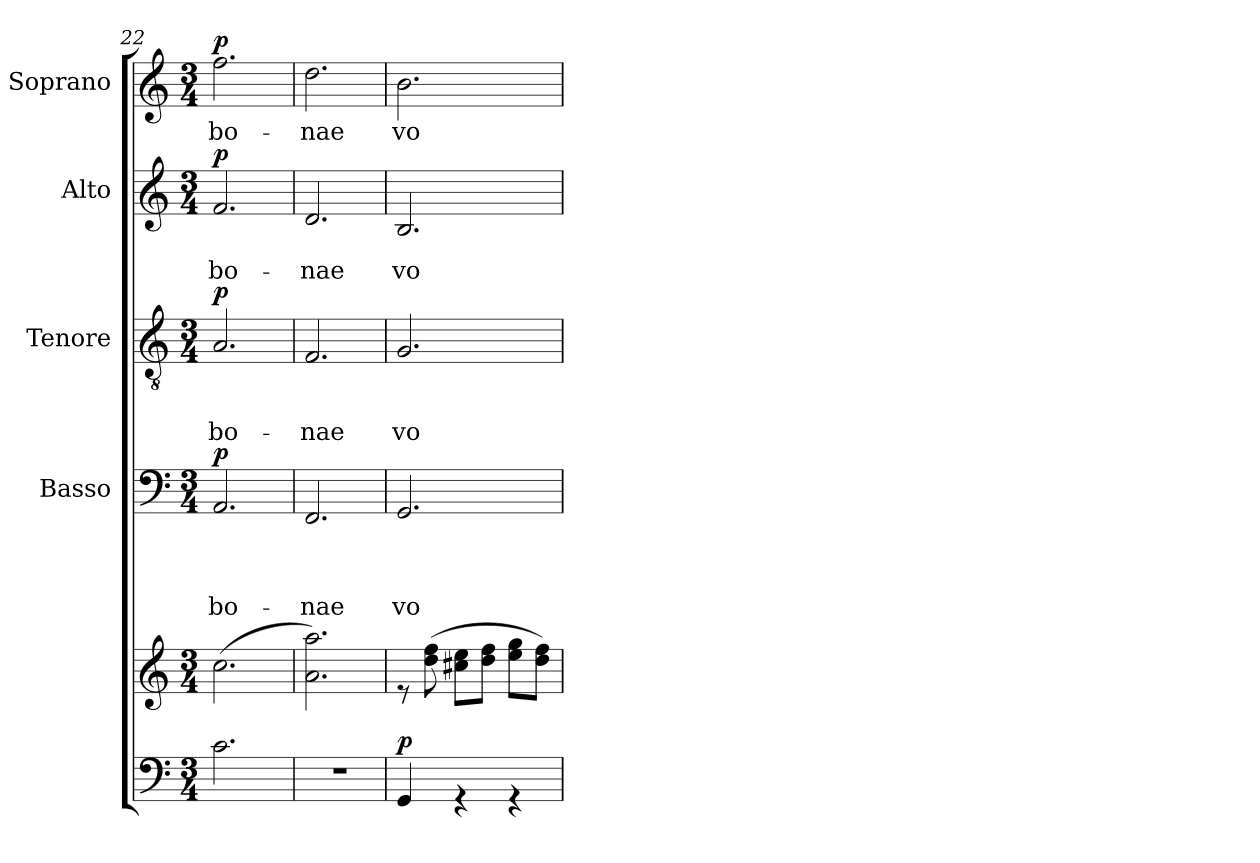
**kern	**dynam	**kern	**kern	**text	**text	**text	**text	**dynam	**kern	**text	**text	**text	**dynam	**kern	**text	**text	**dynam	**kern	**text	**dynam
*part6	*part6	*part5	*part4	*part4	*part4	*part4	*part4	*part4	*part3	*part3	*part3	*part3	*part3	*part2	*part2	*part2	*part2	*part1	*part1	*part1
*staff6	*staff6	*staff5	*staff4	*staff4	*staff4	*staff4	*staff4	*staff4	*staff3	*staff3	*staff3	*staff3	*staff3	*staff2	*staff2	*staff2	*staff2	*staff1	*staff1	*staff1
*	*	*	*I"Basso	*	*	*	*	*	*I"Tenore	*	*	*	*	*I"Alto	*	*	*	*I"Soprano	*	*
*clefF4	*	*clefG2	*clefF4	*	*	*	*	*	*clefGv2	*	*	*	*	*clefG2	*	*	*	*clefG2	*	*
*k[]	*	*k[]	*k[]	*	*	*	*	*	*k[]	*	*	*	*	*k[]	*	*	*	*k[]	*	*
*C:	*	*C:	*C:	*	*	*	*	*	*C:	*	*	*	*	*C:	*	*	*	*C:	*	*
*M3/4	*	*M3/4	*M3/4	*	*	*	*	*	*M3/4	*	*	*	*	*M3/4	*	*	*	*M3/4	*	*
=22	=22	=22	=22	=22	=22	=22	=22	=22	=22	=22	=22	=22	=22	=22	=22	=22	=22	=22	=22	=22
!	!	!	!	!	!	!	!LO:LY:b	!LO:DY:a	!	!	!	!LO:LY:b	!LO:DY:a	!	!	!LO:LY:b	!LO:DY:a	!	!LO:LY:b	!LO:DY:a
2.c\	.	(>2.cc\	2.AA/	.	.	.	bo-	p	2.A/	.	.	bo-	p	2.f/	.	bo-	p	2.ff\	bo-	p
=23	=23	=23	=23	=23	=23	=23	=23	=23	=23	=23	=23	=23	=23	=23	=23	=23	=23	=23	=23	=23
!	!	!	!	!	!	!	!LO:LY:b	!	!	!	!	!LO:LY:b	!	!	!	!LO:LY:b	!	!	!LO:LY:b	!
2.r	.	2.a\ 2.aa\)	2.FF/	.	.	.	-nae	.	2.F/	.	.	-nae	.	2.d/	.	-nae	.	2.dd\	-nae	.
!!LO:LB:g=z
=24	=24	=24	=24	=24	=24	=24	=24	=24	=24	=24	=24	=24	=24	=24	=24	=24	=24	=24	=24	=24
!	!LO:DY:a	!	!	!	!	!	!LO:LY:b	!	!	!	!	!LO:LY:b	!	!	!	!LO:LY:b	!	!	!LO:LY:b	!
4GG/	p	8re	2.GG/	.	.	.	vo-	.	2.G/	.	.	vo-	.	2.B/	.	vo-	.	2.b\	vo-	.
.	.	(>8dd\ 8ff\	.	.	.	.	.	.	.	.	.	.	.	.	.	.	.	.	.	.
4rGG	.	8cc#X\ 8ee\L	.	.	.	.	.	.	.	.	.	.	.	.	.	.	.	.	.	.
.	.	8dd\ 8ff\J	.	.	.	.	.	.	.	.	.	.	.	.	.	.	.	.	.	.
4rGG	.	8ee\ 8gg\L	.	.	.	.	.	.	.	.	.	.	.	.	.	.	.	.	.	.
.	.	8dd\ 8ff\J)	.	.	.	.	.	.	.	.	.	.	.	.	.	.	.	.	.	.
=	=	=	=	=	=	=	=	=	=	=	=	=	=	=	=	=	=	=	=	=
*-	*-	*-	*-	*-	*-	*-	*-	*-	*-	*-	*-	*-	*-	*-	*-	*-	*-	*-	*-	*-
